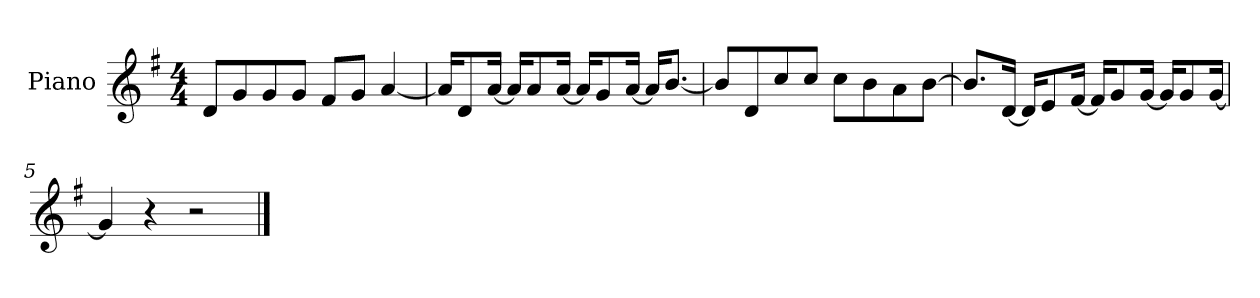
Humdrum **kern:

**kern
*part1
*staff1
*I"Piano
*I'P-no
*clefG2
*k[f#]
*M4/4
*MM90
=1
8d/L
8g/
8g/
8g/J
8f#/L
8g/J
[4a/
=2
16a/KL]
8d/
[16a/Jk
16a/KL]
8a/
[16a/Jk
16a/KL]
8g/
[16a/Jk
16a/KL]
[8.b/J
=3
8b/L]
8d/
8cc/
8cc/J
8cc\L
8b\
8a\
[8b\J
=4
8.b/L]
[16d/Jk
16d/KL]
8e/
[16f#/Jk
16f#/KL]
8g/
[16g/Jk
16g/KL]
8g/
[16g/Jk
!!LO:LB:g=z
=5
4g/]
4r
2r
==
*-
